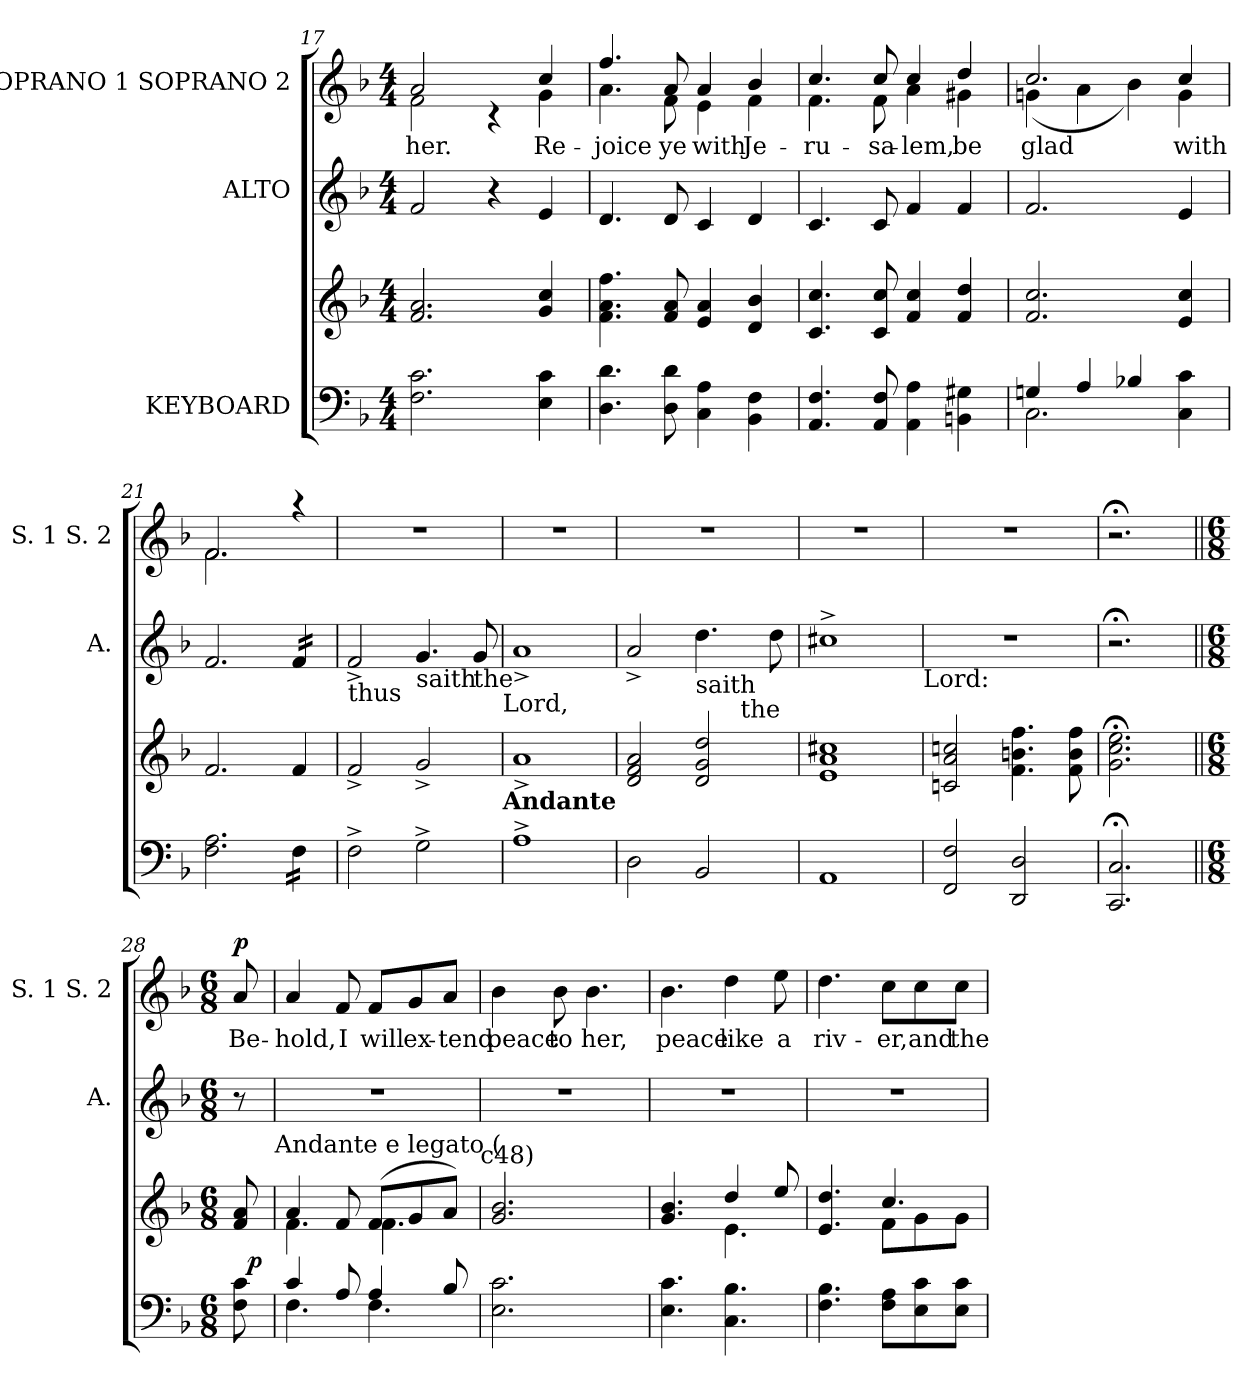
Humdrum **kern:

**kern	**kern	**dynam	**kern	**kern	**text	**dynam
*part3	*part3	*part3	*part2	*part1	*part1	*part1
*staff4	*staff3	*staff3/4	*staff2	*staff1	*staff1	*staff1
*I"KEYBOARD	*	*	*I"ALTO	*I"SOPRANO 1 SOPRANO 2	*	*
*	*	*	*I'A.	*I'S. 1 S. 2	*	*
*clefF4	*clefG2	*	*clefG2	*clefG2	*	*
*k[b-]	*k[b-]	*	*k[b-]	*k[b-]	*	*
*F:	*F:	*	*F:	*F:	*	*
*M4/4	*M4/4	*	*M4/4	*M4/4	*	*
=17	=17	=17	=17	=17	=17	=17
!	!	!	!	!	!LO:LY:b	!
*	*	*	*	*^	*	*
2.F\ 2.c\	2.f/ 2.a/	.	2f/	2a/	2f\	her.	.
.	.	.	4r	4ryy	4rc	.	.
!	!	!	!	!	!	!LO:LY:b	!
4E\ 4c\	4g/ 4cc/	.	4e/	4cc/	4g\	Re-	.
=18	=18	=18	=18	=18	=18	=18	=18
!	!	!	!	!	!	!LO:LY:b	!
4.D\ 4.d\	4.f\ 4.a\ 4.ff\	.	4.d/	4.ff/	4.a\	-joice	.
!	!	!	!	!	!	!LO:LY:b	!
8D\ 8d\	8f/ 8a/	.	8d/	8a/	8f\	ye	.
!	!	!	!	!	!	!LO:LY:b	!
4C\ 4A\	4e/ 4a/	.	4c/	4a/	4e\	with	.
!	!	!	!	!	!	!LO:LY:b	!
4BB-\ 4F\	4d/ 4b-/	.	4d/	4b-/	4f\	Je-	.
=19	=19	=19	=19	=19	=19	=19	=19
!	!	!	!	!	!	!LO:LY:b	!
4.AA/ 4.F/	4.c/ 4.cc/	.	4.c/	4.cc/	4.f\	-ru-	.
!	!	!	!	!	!	!LO:LY:b	!
8AA/ 8F/	8c/ 8cc/	.	8c/	8cc/	8f\	-sa-	.
!	!	!	!	!	!	!LO:LY:b	!
4AA\ 4A\	4f/ 4cc/	.	4f/	4cc/	4a\	-lem,	.
!	!	!	!	!	!	!LO:LY:b	!
4BBn\ 4G#X\	4f/ 4dd/	.	4f/	4dd/	4g#X\	be	.
!!LO:LB:g=z	!!
=20	=20	=20	=20	=20	=20	=20	=20
*^	*	*	*	*	*	*	*
!	!	!	!	!	!	!	!LO:LY:b	!
4Gn/	2.C\	2.f/ 2.cc/	.	2.f/	2.cc/	(<4gn\	glad	.
4A/	.	.	.	.	.	4a\	.	.
4B-X/	.	.	.	.	.	4b-\)	.	.
!	!	!	!	!	!	!	!LO:LY:b	!
4ryy	4C\ 4c\	4e/ 4cc/	.	4e/	4cc/	4g\	with	.
=21	=21	=21	=21	=21	=21	=21	=21	=21
!	!	!	!	!	!	!	!LO:LY:b	!
*v	*v	*	*	*	*	*	*	*
2.F\ 2.A\	2.f/	.	2.f/	2.f/	2.f\	.	.
!	!	!	!LO:TX:b:t=For	!	!	!	!
*tremolo	*	*	*	*	*	*	*
*	*	*	*tremolo	*	*	*	*
16F\LL	4f/	.	16f/LL	4raa	4ryy	.	.
16F\	.	.	16f/	.	.	.	.
16F\	.	.	16f/	.	.	.	.
16F\JJ	.	.	16f/JJ	.	.	.	.
*	*	*	*Xtremolo	*	*	*	*
*Xtremolo	*	*	*	*	*	*	*
=22	=22	=22	=22	=22	=22	=22	=22
!	!	!	!LO:TX:b:t=thus	!	!	!	!
*	*	*	*	*v	*v	*	*
2F^>\	2f^</	.	2f^</	1r	.	.
!	!	!	!LO:TX:b:t=saith	!	!	!
2G^>\	2g^</	.	4.g/	.	.	.
!	!	!	!LO:TX:b:t=the	!	!	!
.	.	.	8g/	.	.	.
!	!	!	!LO:TX:b:t=Lord,	!	!	!
!	!LO:TX:b:B:t=Andante	!	!	!	!	!
=23	=23	=23	=23	=23	=23	=23
1A^>	1a^<	.	1a^<	1r	.	.
=24	=24	=24	=24	=24	=24	=24
!	!	!	!LO:TX:b:t=thus	!	!	!
*	*	*	*^	*	*	*
2D\	2d/ 2f/ 2a/	.	2a^</	2.ryy	1r	.	.
!	!	!	!LO:TX:b:t=saith	!	!	!	!
2BB-/	2d/ 2g/ 2dd/	.	4.dd\	.	.	.	.
!	!	!	!	!LO:TX:b:t=the	!	!	!
.	.	.	.	4ryy	.	.	.
.	.	.	8dd\	.	.	.	.
*	*	*	*v	*v	*	*	*
!!LO:LB:g=z
=25	=25	=25	=25	=25	=25	=25
1AA	1e 1a 1cc#X	.	1cc#X^>	1r	.	.
!	!	!	!LO:TX:b:t=Lord&colon;	!	!	!
=26	=26	=26	=26	=26	=26	=26
2FF/ 2F/	2cn/ 2a/ 2ccn/	.	1r	1r	.	.
2DD/ 2D/	4.f\ 4.bn\ 4.ff\	.	.	.	.	.
.	8f\ 8b\ 8ff\	.	.	.	.	.
=27	=27	=27	=27	=27	=27	=27
2.CC/; 2.C/;	2.g\;< 2.cc\;< 2.ee\;<	.	2.r;<	2.r;<	.	.
=28||	=28||	=28||	=28||	=28||	=28||	=28||
*M6/8	*M6/8	*	*M6/8	*M6/8	*	*
!	!	!	!	!	!LO:LY:b	!LO:DY:a
*^	*	*	*	*	*	*
8F\ 8c\	32ryy	8f/ 8a/	.	8r	8a/	Be-	p
!	!	!	!LO:DY:a=2	!	!	!	!
.	16.ryy	.	p	.	.	.	.
!	!	!LO:TX:a:t=Andante e legato (	!	!	!	!	!
=29	=29	=29	=29	=29	=29	=29	=29
*	*	*^	*	*	*	*	*
!	!	!	!	!	!LO:N:vis=1	!	!LO:LY:b	!
4c/	4.F\	4a/	4.f\	.	2.r	4a</	-hold,	.
!	!	!	!	!	!	!	!LO:LY:b	!
8A/	.	8f/	.	.	.	8f</	I	.
!	!	!	!	!	!	!	!LO:LY:b	!
4A/	4.F\	(>8f/L	4.f\	.	.	8f</L	will	.
*	*	*MM144	*	*	*	*	*	*
!	!	!	!	!	!	!	!LO:LY:b	!
.	.	8g/	.	.	.	8g/	ex-	.
!	!	!	!	!	!	!	!LO:LY:b	!
8B-/	.	8a/J)	.	.	.	8a/J	-tend	.
*v	*v	*	*	*	*	*	*	*
*	*v	*v	*	*	*	*	*
!	!LO:TX:a:t=c48)	!	!	!	!	!
=30	=30	=30	=30	=30	=30	=30
!	!	!	!LO:N:vis=1	!	!LO:LY:b	!
2.E\ 2.c\	2.g/ 2.b-/	.	2.r	4b-\	peace	.
!	!	!	!	!	!LO:LY:b	!
.	.	.	.	8b-\	to	.
!	!	!	!	!	!LO:LY:b	!
.	.	.	.	4.b-\	her,	.
!!LO:PB:g=z
=31	=31	=31	=31	=31	=31	=31
*	*^	*	*	*	*	*
!	!	!	!	!LO:N:vis=1	!	!LO:LY:b	!
4.E\ 4.c\	4.g/ 4.b-/	4.ryy	.	2.r	4.b-\	peace	.
!	!	!	!	!	!	!LO:LY:b	!
4.C\ 4.B-\	4dd/	4.e\	.	.	4dd\	like	.
!	!	!	!	!	!	!LO:LY:b	!
.	8ee/	.	.	.	8ee\	a	.
=32	=32	=32	=32	=32	=32	=32	=32
!	!	!	!	!LO:N:vis=1	!	!LO:LY:b	!
4.F\ 4.B-\	4.e/ 4.dd/	4.ryy	.	2.r	4.dd\	riv-	.
!	!	!	!	!	!	!LO:LY:b	!
8F\ 8A\L	4.cc/	8f\L	.	.	8cc\L	-er,	.
!	!	!	!	!	!	!LO:LY:b	!
8E\ 8c\	.	8g\	.	.	8cc\	and	.
!	!	!	!	!	!	!LO:LY:b	!
8E\ 8c\J	.	8g\J	.	.	8cc\J	the	.
*	*v	*v	*	*	*	*	*
=	=	=	=	=	=	=
*-	*-	*-	*-	*-	*-	*-
